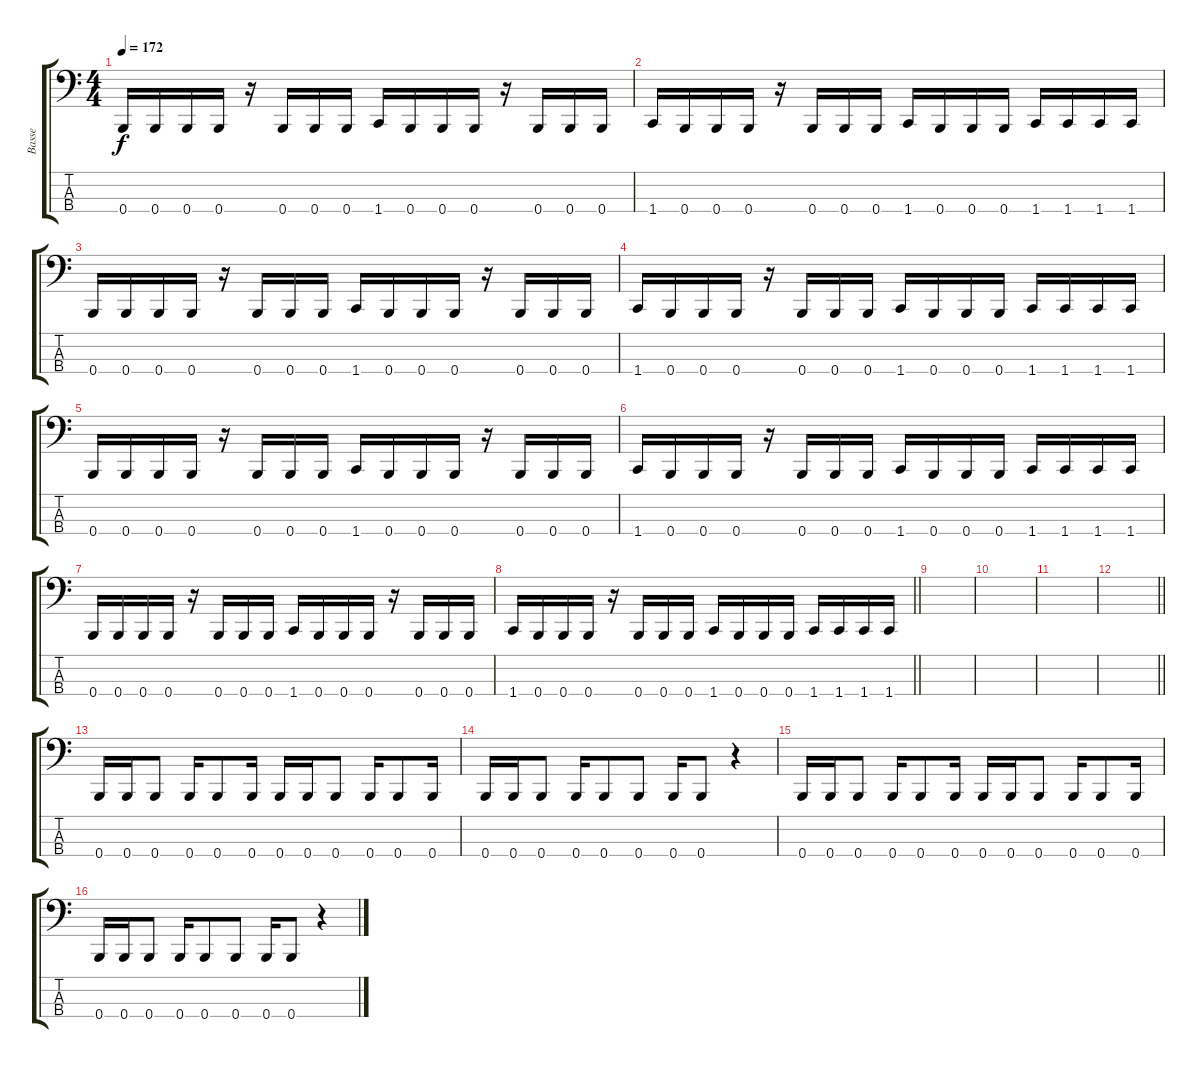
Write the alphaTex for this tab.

\track ("Basse" "Basse") {instrument electricbassfinger}
\staff {score tabs}
\tuning (D2 A1 E1 B0) {hide}
\ts (4 4)
\tempo 172
\clef f4
\ks c
0.4.16{dy f} 0.4.16 0.4.16 0.4.16 r.16 0.4.16 0.4.16 0.4.16 1.4.16 0.4.16 0.4.16 0.4.16 r.16 0.4.16 0.4.16 0.4.16 |
1.4.16 0.4.16 0.4.16 0.4.16 r.16 0.4.16 0.4.16 0.4.16 1.4.16 0.4.16 0.4.16 0.4.16 1.4.16 1.4.16 1.4.16 1.4.16 |
0.4.16 0.4.16 0.4.16 0.4.16 r.16 0.4.16 0.4.16 0.4.16 1.4.16 0.4.16 0.4.16 0.4.16 r.16 0.4.16 0.4.16 0.4.16 |
1.4.16 0.4.16 0.4.16 0.4.16 r.16 0.4.16 0.4.16 0.4.16 1.4.16 0.4.16 0.4.16 0.4.16 1.4.16 1.4.16 1.4.16 1.4.16 |
0.4.16 0.4.16 0.4.16 0.4.16 r.16 0.4.16 0.4.16 0.4.16 1.4.16 0.4.16 0.4.16 0.4.16 r.16 0.4.16 0.4.16 0.4.16 |
1.4.16 0.4.16 0.4.16 0.4.16 r.16 0.4.16 0.4.16 0.4.16 1.4.16 0.4.16 0.4.16 0.4.16 1.4.16 1.4.16 1.4.16 1.4.16 |
0.4.16 0.4.16 0.4.16 0.4.16 r.16 0.4.16 0.4.16 0.4.16 1.4.16 0.4.16 0.4.16 0.4.16 r.16 0.4.16 0.4.16 0.4.16 |
\barLineRight lightlight
1.4.16 0.4.16 0.4.16 0.4.16 r.16 0.4.16 0.4.16 0.4.16 1.4.16 0.4.16 0.4.16 0.4.16 1.4.16 1.4.16 1.4.16 1.4.16 |
|
|
|
\barLineRight lightlight
|
0.4.16 0.4.16 0.4.8 0.4.16 0.4.8 0.4.16 0.4.16 0.4.16 0.4.8 0.4.16 0.4.8 0.4.16 |
0.4.16 0.4.16 0.4.8 0.4.16 0.4.8 0.4.8 0.4.16 0.4.8 r.4 |
0.4.16 0.4.16 0.4.8 0.4.16 0.4.8 0.4.16 0.4.16 0.4.16 0.4.8 0.4.16 0.4.8 0.4.16 |
0.4.16 0.4.16 0.4.8 0.4.16 0.4.8 0.4.8 0.4.16 0.4.8 r.4
